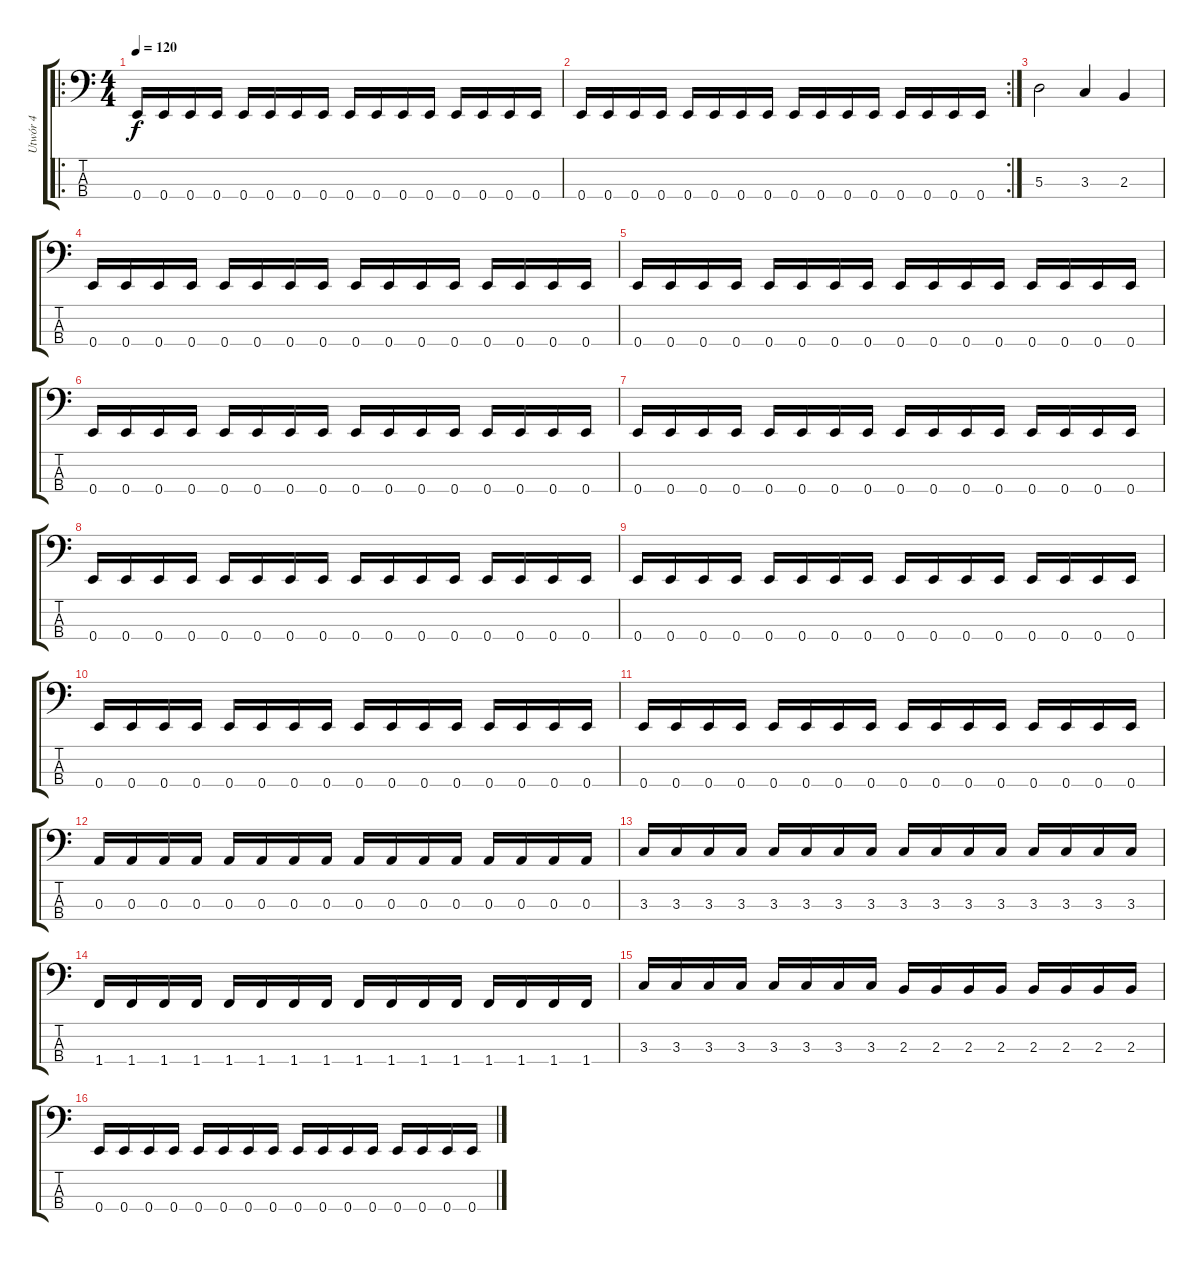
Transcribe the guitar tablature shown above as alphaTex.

\track ("Utwór 4" "Utwór 4") {instrument electricbasspick}
\staff {score tabs}
\tuning (G2 D2 A1 E1) {hide}
\ro
\ts (4 4)
\tempo 120
\clef f4
\ks c
0.4.16{dy f instrument electricbasspick} 0.4.16 0.4.16 0.4.16 0.4.16 0.4.16 0.4.16 0.4.16 0.4.16 0.4.16 0.4.16 0.4.16 0.4.16 0.4.16 0.4.16 0.4.16 |
\rc 2
0.4.16 0.4.16 0.4.16 0.4.16 0.4.16 0.4.16 0.4.16 0.4.16 0.4.16 0.4.16 0.4.16 0.4.16 0.4.16 0.4.16 0.4.16 0.4.16 |
5.3.2 3.3.4 2.3.4 |
0.4.16 0.4.16 0.4.16 0.4.16 0.4.16 0.4.16 0.4.16 0.4.16 0.4.16 0.4.16 0.4.16 0.4.16 0.4.16 0.4.16 0.4.16 0.4.16 |
0.4.16 0.4.16 0.4.16 0.4.16 0.4.16 0.4.16 0.4.16 0.4.16 0.4.16 0.4.16 0.4.16 0.4.16 0.4.16 0.4.16 0.4.16 0.4.16 |
0.4.16 0.4.16 0.4.16 0.4.16 0.4.16 0.4.16 0.4.16 0.4.16 0.4.16 0.4.16 0.4.16 0.4.16 0.4.16 0.4.16 0.4.16 0.4.16 |
0.4.16 0.4.16 0.4.16 0.4.16 0.4.16 0.4.16 0.4.16 0.4.16 0.4.16 0.4.16 0.4.16 0.4.16 0.4.16 0.4.16 0.4.16 0.4.16 |
0.4.16 0.4.16 0.4.16 0.4.16 0.4.16 0.4.16 0.4.16 0.4.16 0.4.16 0.4.16 0.4.16 0.4.16 0.4.16 0.4.16 0.4.16 0.4.16 |
0.4.16 0.4.16 0.4.16 0.4.16 0.4.16 0.4.16 0.4.16 0.4.16 0.4.16 0.4.16 0.4.16 0.4.16 0.4.16 0.4.16 0.4.16 0.4.16 |
0.4.16 0.4.16 0.4.16 0.4.16 0.4.16 0.4.16 0.4.16 0.4.16 0.4.16 0.4.16 0.4.16 0.4.16 0.4.16 0.4.16 0.4.16 0.4.16 |
0.4.16 0.4.16 0.4.16 0.4.16 0.4.16 0.4.16 0.4.16 0.4.16 0.4.16 0.4.16 0.4.16 0.4.16 0.4.16 0.4.16 0.4.16 0.4.16 |
0.3.16 0.3.16 0.3.16 0.3.16 0.3.16 0.3.16 0.3.16 0.3.16 0.3.16 0.3.16 0.3.16 0.3.16 0.3.16 0.3.16 0.3.16 0.3.16 |
3.3.16 3.3.16 3.3.16 3.3.16 3.3.16 3.3.16 3.3.16 3.3.16 3.3.16 3.3.16 3.3.16 3.3.16 3.3.16 3.3.16 3.3.16 3.3.16 |
1.4.16 1.4.16 1.4.16 1.4.16 1.4.16 1.4.16 1.4.16 1.4.16 1.4.16 1.4.16 1.4.16 1.4.16 1.4.16 1.4.16 1.4.16 1.4.16 |
3.3.16 3.3.16 3.3.16 3.3.16 3.3.16 3.3.16 3.3.16 3.3.16 2.3.16 2.3.16 2.3.16 2.3.16 2.3.16 2.3.16 2.3.16 2.3.16 |
0.4.16 0.4.16 0.4.16 0.4.16 0.4.16 0.4.16 0.4.16 0.4.16 0.4.16 0.4.16 0.4.16 0.4.16 0.4.16 0.4.16 0.4.16 0.4.16
